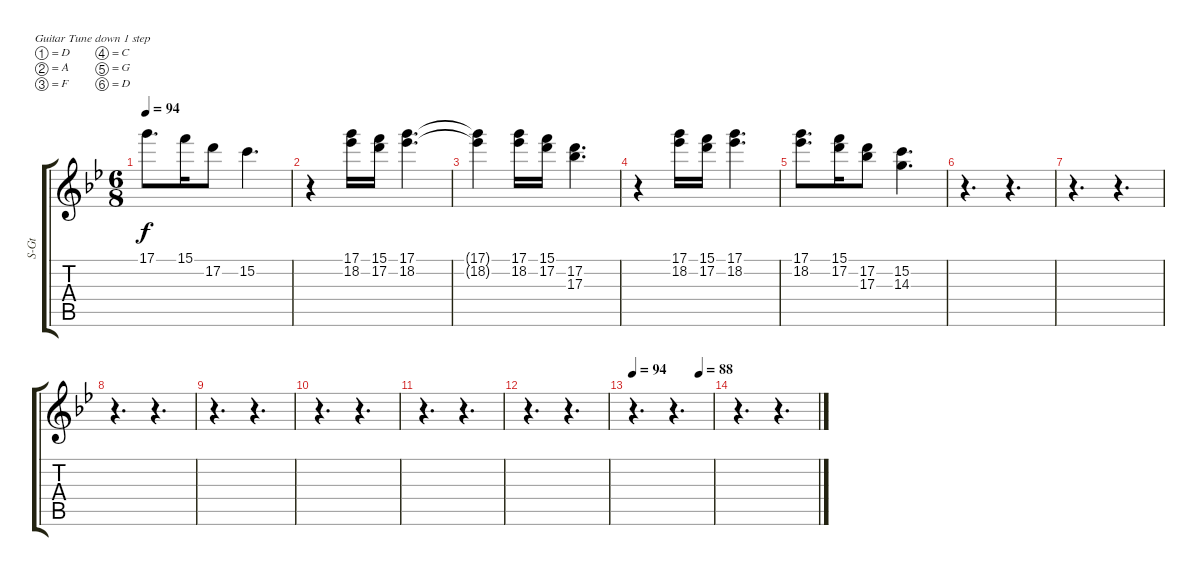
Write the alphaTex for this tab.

\bracketExtendMode groupsimilarinstruments
\otherSystemsTrackNameOrientation horizontal
\track ("Keyboard" "S-Gt") {instrument musicbox}
\staff {score tabs}
\tuning (D4 A3 F3 C3 G2 D2)
\displaytranspose 12
\ts (6 8)
\tempo 94
\clef g2
\ks bb
17.1{acc forcenatural}.8{d dy f} 15.1{acc forcenatural}.16 17.2{acc forcenatural}.8 15.2{acc forcenatural}.4{d} |
r.4 (17.1{acc forcenatural} 18.2{acc forcenatural}).16 (15.1{acc forcenatural} 17.2{acc forcenatural}).16 (17.1{acc forcenatural} 18.2{acc forcenatural}).4{d} |
(17.1{t acc forcenatural} 18.2{t acc forcenatural}).4 (17.1{acc forcenatural} 18.2{acc forcenatural}).16 (15.1{acc forcenatural} 17.2{acc forcenatural}).16 (17.2{acc forcenatural} 17.3{acc forcenatural}).4{d} |
r.4 (17.1{acc forcenatural} 18.2{acc forcenatural}).16 (15.1{acc forcenatural} 17.2{acc forcenatural}).16 (17.1{acc forcenatural} 18.2{acc forcenatural}).4{d} |
(17.1{acc forcenatural} 18.2{acc forcenatural}).8{d} (15.1{acc forcenatural} 17.2{acc forcenatural}).16 (17.2{acc forcenatural} 17.3{acc forcenatural}).8 (15.2{acc forcenatural} 14.3{acc forcenatural}).4{d} |
r.4{d} r.4{d} |
r.4{d} r.4{d} |
r.4{d} r.4{d} |
r.4{d} r.4{d} |
r.4{d} r.4{d} |
r.4{d} r.4{d} |
r.4{d} r.4{d} |
\tempo 94
\tempo (88 0.833333)
r.4{d} r.4{d} |
r.4{d} r.4{d}
